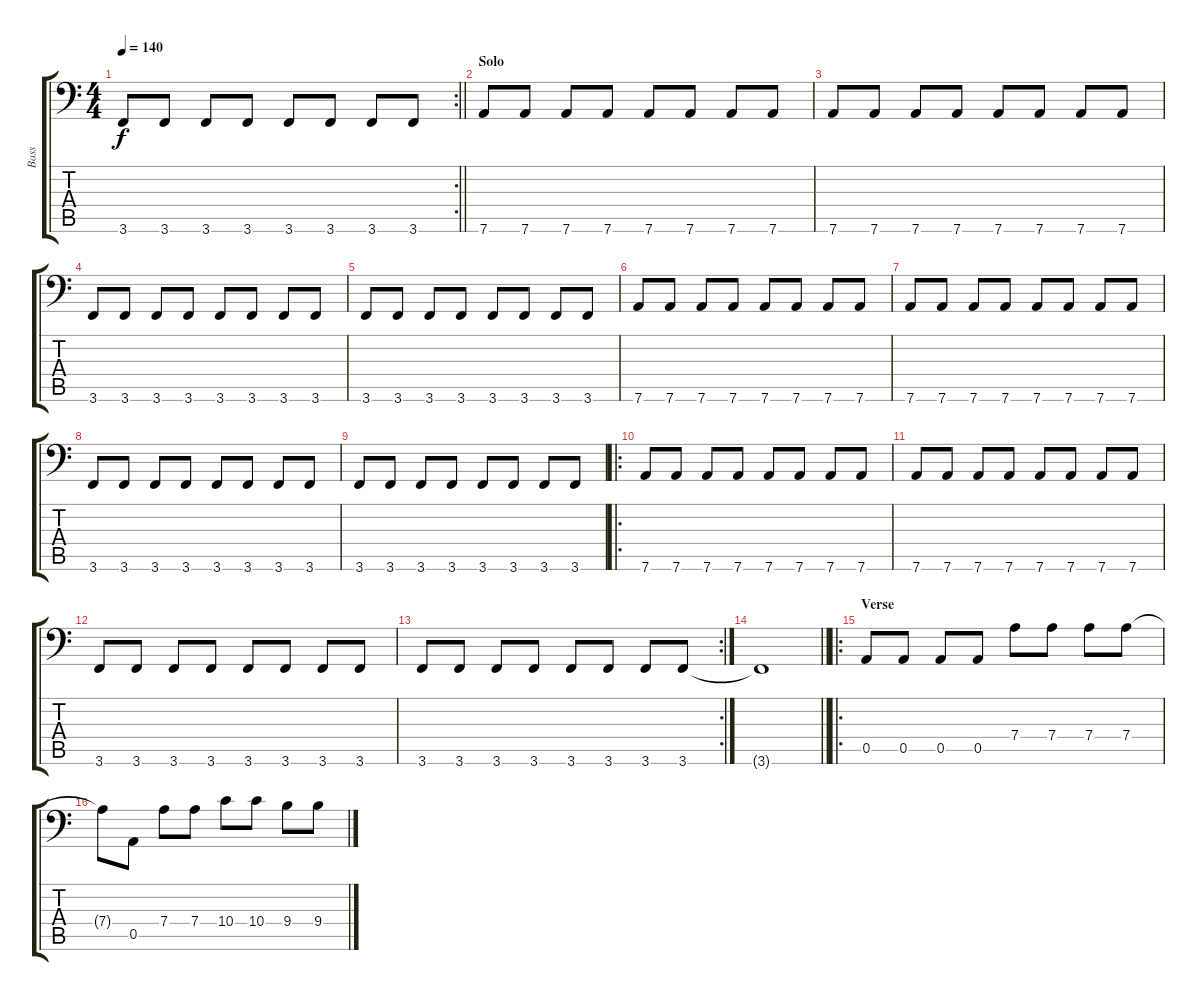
\track ("Bass" "Bass") {instrument electricbasspick}
\staff {score tabs}
\tuning (E3 B2 G2 D2 A1 D1) {hide}
\rc 2
\ts (4 4)
\tempo 140
\clef f4
\barLineRight lightlight
\ks c
3.6.8{dy f} 3.6.8 3.6.8 3.6.8 3.6.8 3.6.8 3.6.8 3.6.8 |
\section ("" "Solo")
7.6.8 7.6.8 7.6.8 7.6.8 7.6.8 7.6.8 7.6.8 7.6.8 |
7.6.8 7.6.8 7.6.8 7.6.8 7.6.8 7.6.8 7.6.8 7.6.8 |
3.6.8 3.6.8 3.6.8 3.6.8 3.6.8 3.6.8 3.6.8 3.6.8 |
3.6.8 3.6.8 3.6.8 3.6.8 3.6.8 3.6.8 3.6.8 3.6.8 |
7.6.8 7.6.8 7.6.8 7.6.8 7.6.8 7.6.8 7.6.8 7.6.8 |
7.6.8 7.6.8 7.6.8 7.6.8 7.6.8 7.6.8 7.6.8 7.6.8 |
3.6.8 3.6.8 3.6.8 3.6.8 3.6.8 3.6.8 3.6.8 3.6.8 |
3.6.8 3.6.8 3.6.8 3.6.8 3.6.8 3.6.8 3.6.8 3.6.8 |
\ro
7.6.8 7.6.8 7.6.8 7.6.8 7.6.8 7.6.8 7.6.8 7.6.8 |
7.6.8 7.6.8 7.6.8 7.6.8 7.6.8 7.6.8 7.6.8 7.6.8 |
3.6.8 3.6.8 3.6.8 3.6.8 3.6.8 3.6.8 3.6.8 3.6.8 |
\rc 2
3.6.8 3.6.8 3.6.8 3.6.8 3.6.8 3.6.8 3.6.8 3.6.8 |
\barLineRight lightlight
3.6{t}.1 |
\ro
\section ("" "Verse")
0.5.8 0.5.8 0.5.8 0.5.8 7.4.8 7.4.8 7.4.8 7.4.8 |
7.4{t}.8 0.5.8 7.4.8 7.4.8 10.4.8 10.4.8 9.4.8 9.4.8
